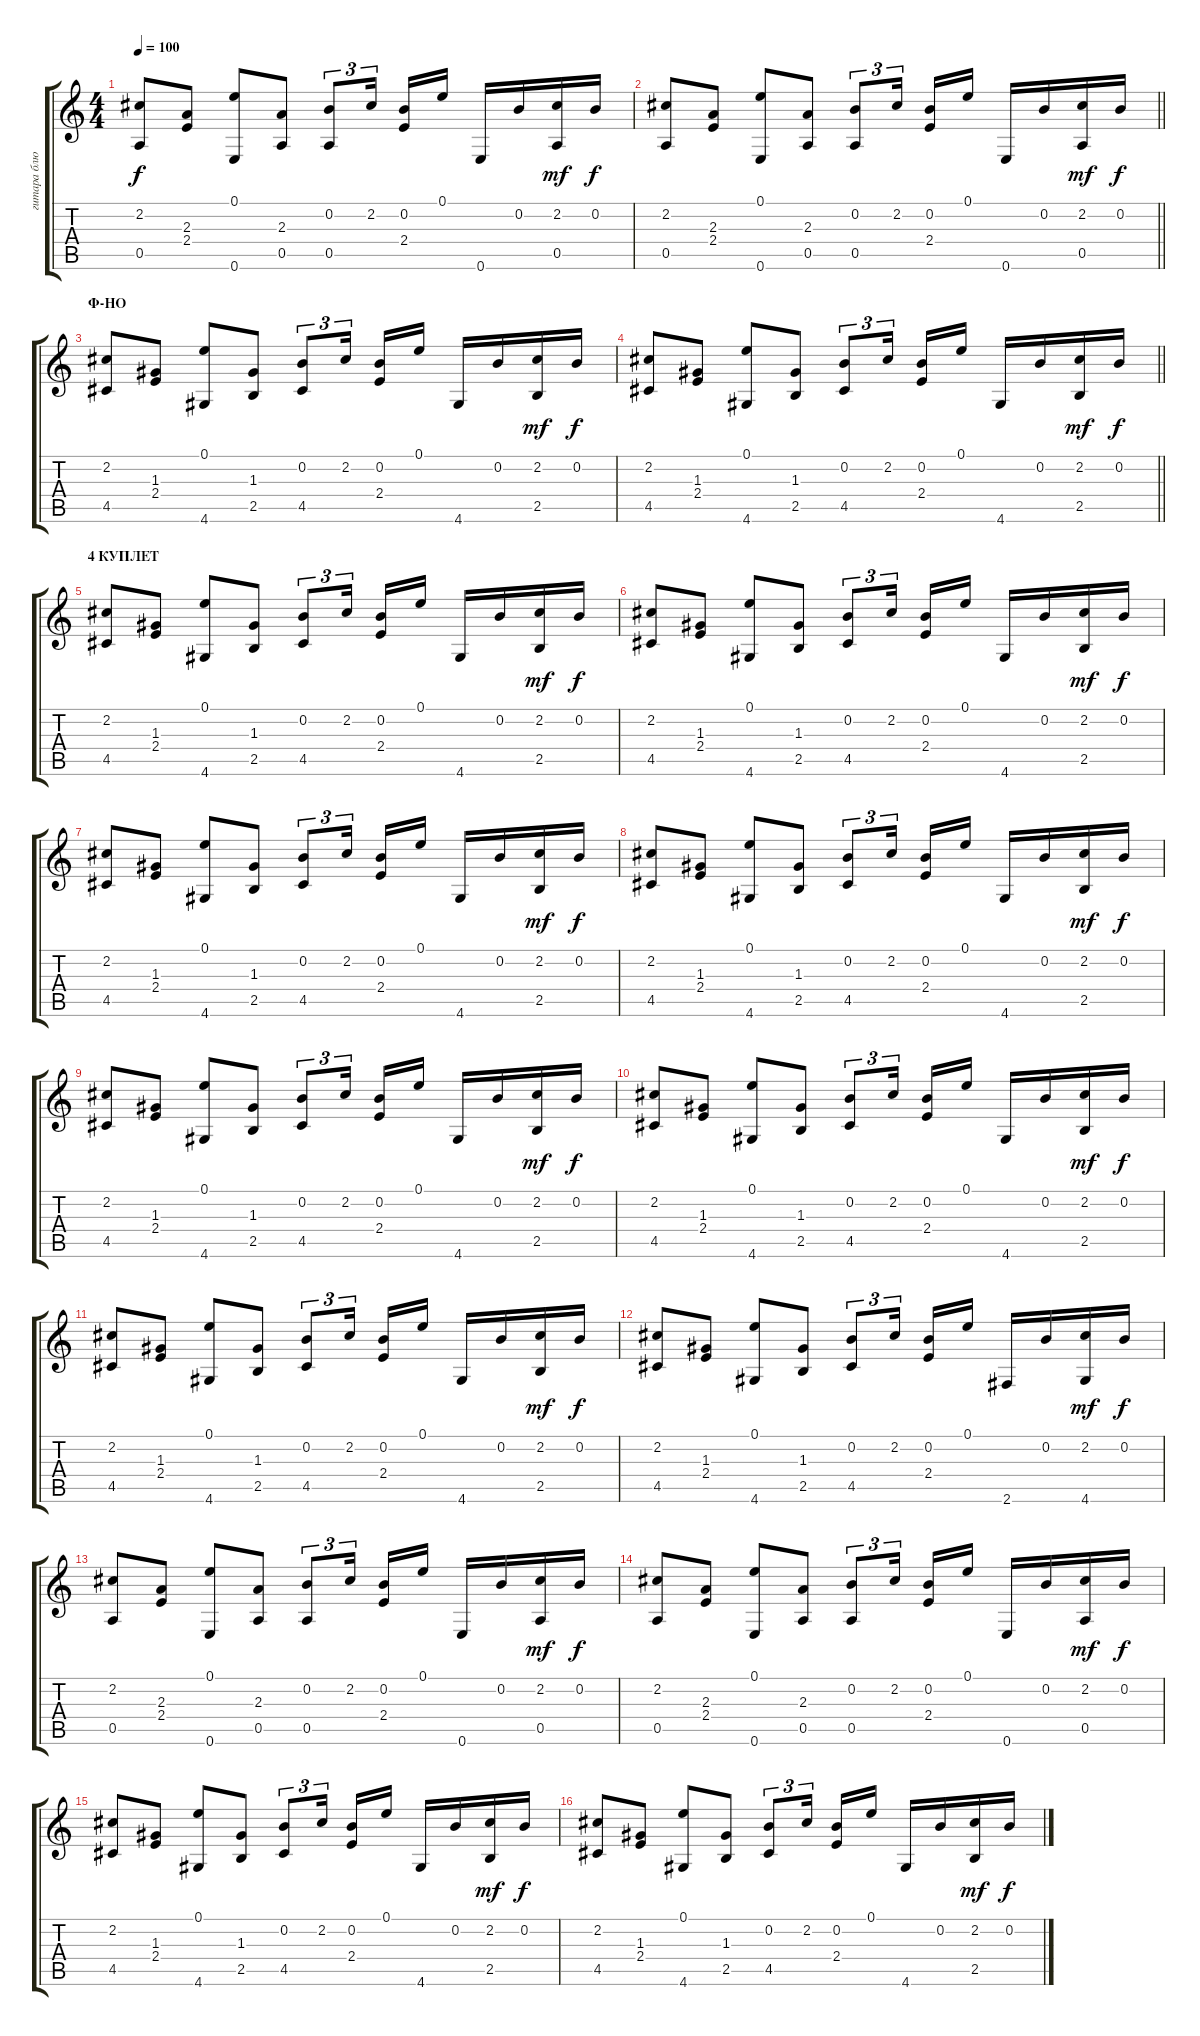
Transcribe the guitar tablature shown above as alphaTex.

\track ("гитара блюз" "гитара блю") {instrument electricguitarjazz}
\staff {score tabs}
\tuning (E4 B3 G3 D3 A2 E2) {hide}
\ts (4 4)
\tempo 100
\clef g2
\ks c
(2.2 0.5).8{dy f} (2.3 2.4).8 (0.1 0.6).8 (2.3 0.5).8 (0.2 0.5).8{tu (3 2)} 2.2.16{tu (3 2) beam splitsecondary} (0.2 2.4).16 0.1.16 0.6.16 0.2.16 (2.2 0.5).16{dy mf} 0.2.16{dy f} |
\barLineRight lightlight
(2.2 0.5).8 (2.3 2.4).8 (0.1 0.6).8 (2.3 0.5).8 (0.2 0.5).8{tu (3 2)} 2.2.16{tu (3 2) beam splitsecondary} (0.2 2.4).16 0.1.16 0.6.16 0.2.16 (2.2 0.5).16{dy mf} 0.2.16{dy f} |
\section ("" "Ф-НО")
(2.2 4.5).8 (1.3 2.4).8 (0.1 4.6).8 (1.3 2.5).8 (0.2 4.5).8{tu (3 2)} 2.2.16{tu (3 2) beam splitsecondary} (0.2 2.4).16 0.1.16 4.6.16 0.2.16 (2.2 2.5).16{dy mf} 0.2.16{dy f} |
\barLineRight lightlight
(2.2 4.5).8 (1.3 2.4).8 (0.1 4.6).8 (1.3 2.5).8 (0.2 4.5).8{tu (3 2)} 2.2.16{tu (3 2) beam splitsecondary} (0.2 2.4).16 0.1.16 4.6.16 0.2.16 (2.2 2.5).16{dy mf} 0.2.16{dy f} |
\section ("" "4 КУПЛЕТ")
(2.2 4.5).8 (1.3 2.4).8 (0.1 4.6).8 (1.3 2.5).8 (0.2 4.5).8{tu (3 2)} 2.2.16{tu (3 2) beam splitsecondary} (0.2 2.4).16 0.1.16 4.6.16 0.2.16 (2.2 2.5).16{dy mf} 0.2.16{dy f} |
(2.2 4.5).8 (1.3 2.4).8 (0.1 4.6).8 (1.3 2.5).8 (0.2 4.5).8{tu (3 2)} 2.2.16{tu (3 2) beam splitsecondary} (0.2 2.4).16 0.1.16 4.6.16 0.2.16 (2.2 2.5).16{dy mf} 0.2.16{dy f} |
(2.2 4.5).8 (1.3 2.4).8 (0.1 4.6).8 (1.3 2.5).8 (0.2 4.5).8{tu (3 2)} 2.2.16{tu (3 2) beam splitsecondary} (0.2 2.4).16 0.1.16 4.6.16 0.2.16 (2.2 2.5).16{dy mf} 0.2.16{dy f} |
(2.2 4.5).8 (1.3 2.4).8 (0.1 4.6).8 (1.3 2.5).8 (0.2 4.5).8{tu (3 2)} 2.2.16{tu (3 2) beam splitsecondary} (0.2 2.4).16 0.1.16 4.6.16 0.2.16 (2.2 2.5).16{dy mf} 0.2.16{dy f} |
(2.2 4.5).8 (1.3 2.4).8 (0.1 4.6).8 (1.3 2.5).8 (0.2 4.5).8{tu (3 2)} 2.2.16{tu (3 2) beam splitsecondary} (0.2 2.4).16 0.1.16 4.6.16 0.2.16 (2.2 2.5).16{dy mf} 0.2.16{dy f} |
(2.2 4.5).8 (1.3 2.4).8 (0.1 4.6).8 (1.3 2.5).8 (0.2 4.5).8{tu (3 2)} 2.2.16{tu (3 2) beam splitsecondary} (0.2 2.4).16 0.1.16 4.6.16 0.2.16 (2.2 2.5).16{dy mf} 0.2.16{dy f} |
(2.2 4.5).8 (1.3 2.4).8 (0.1 4.6).8 (1.3 2.5).8 (0.2 4.5).8{tu (3 2)} 2.2.16{tu (3 2) beam splitsecondary} (0.2 2.4).16 0.1.16 4.6.16 0.2.16 (2.2 2.5).16{dy mf} 0.2.16{dy f} |
(2.2 4.5).8 (1.3 2.4).8 (0.1 4.6).8 (1.3 2.5).8 (0.2 4.5).8{tu (3 2)} 2.2.16{tu (3 2) beam splitsecondary} (0.2 2.4).16 0.1.16 2.6.16 0.2.16 (2.2 4.6).16{dy mf} 0.2.16{dy f} |
(2.2 0.5).8 (2.3 2.4).8 (0.1 0.6).8 (2.3 0.5).8 (0.2 0.5).8{tu (3 2)} 2.2.16{tu (3 2) beam splitsecondary} (0.2 2.4).16 0.1.16 0.6.16 0.2.16 (2.2 0.5).16{dy mf} 0.2.16{dy f} |
(2.2 0.5).8 (2.3 2.4).8 (0.1 0.6).8 (2.3 0.5).8 (0.2 0.5).8{tu (3 2)} 2.2.16{tu (3 2) beam splitsecondary} (0.2 2.4).16 0.1.16 0.6.16 0.2.16 (2.2 0.5).16{dy mf} 0.2.16{dy f} |
(2.2 4.5).8 (1.3 2.4).8 (0.1 4.6).8 (1.3 2.5).8 (0.2 4.5).8{tu (3 2)} 2.2.16{tu (3 2) beam splitsecondary} (0.2 2.4).16 0.1.16 4.6.16 0.2.16 (2.2 2.5).16{dy mf} 0.2.16{dy f} |
(2.2 4.5).8 (1.3 2.4).8 (0.1 4.6).8 (1.3 2.5).8 (0.2 4.5).8{tu (3 2)} 2.2.16{tu (3 2) beam splitsecondary} (0.2 2.4).16 0.1.16 4.6.16 0.2.16 (2.2 2.5).16{dy mf} 0.2.16{dy f}
